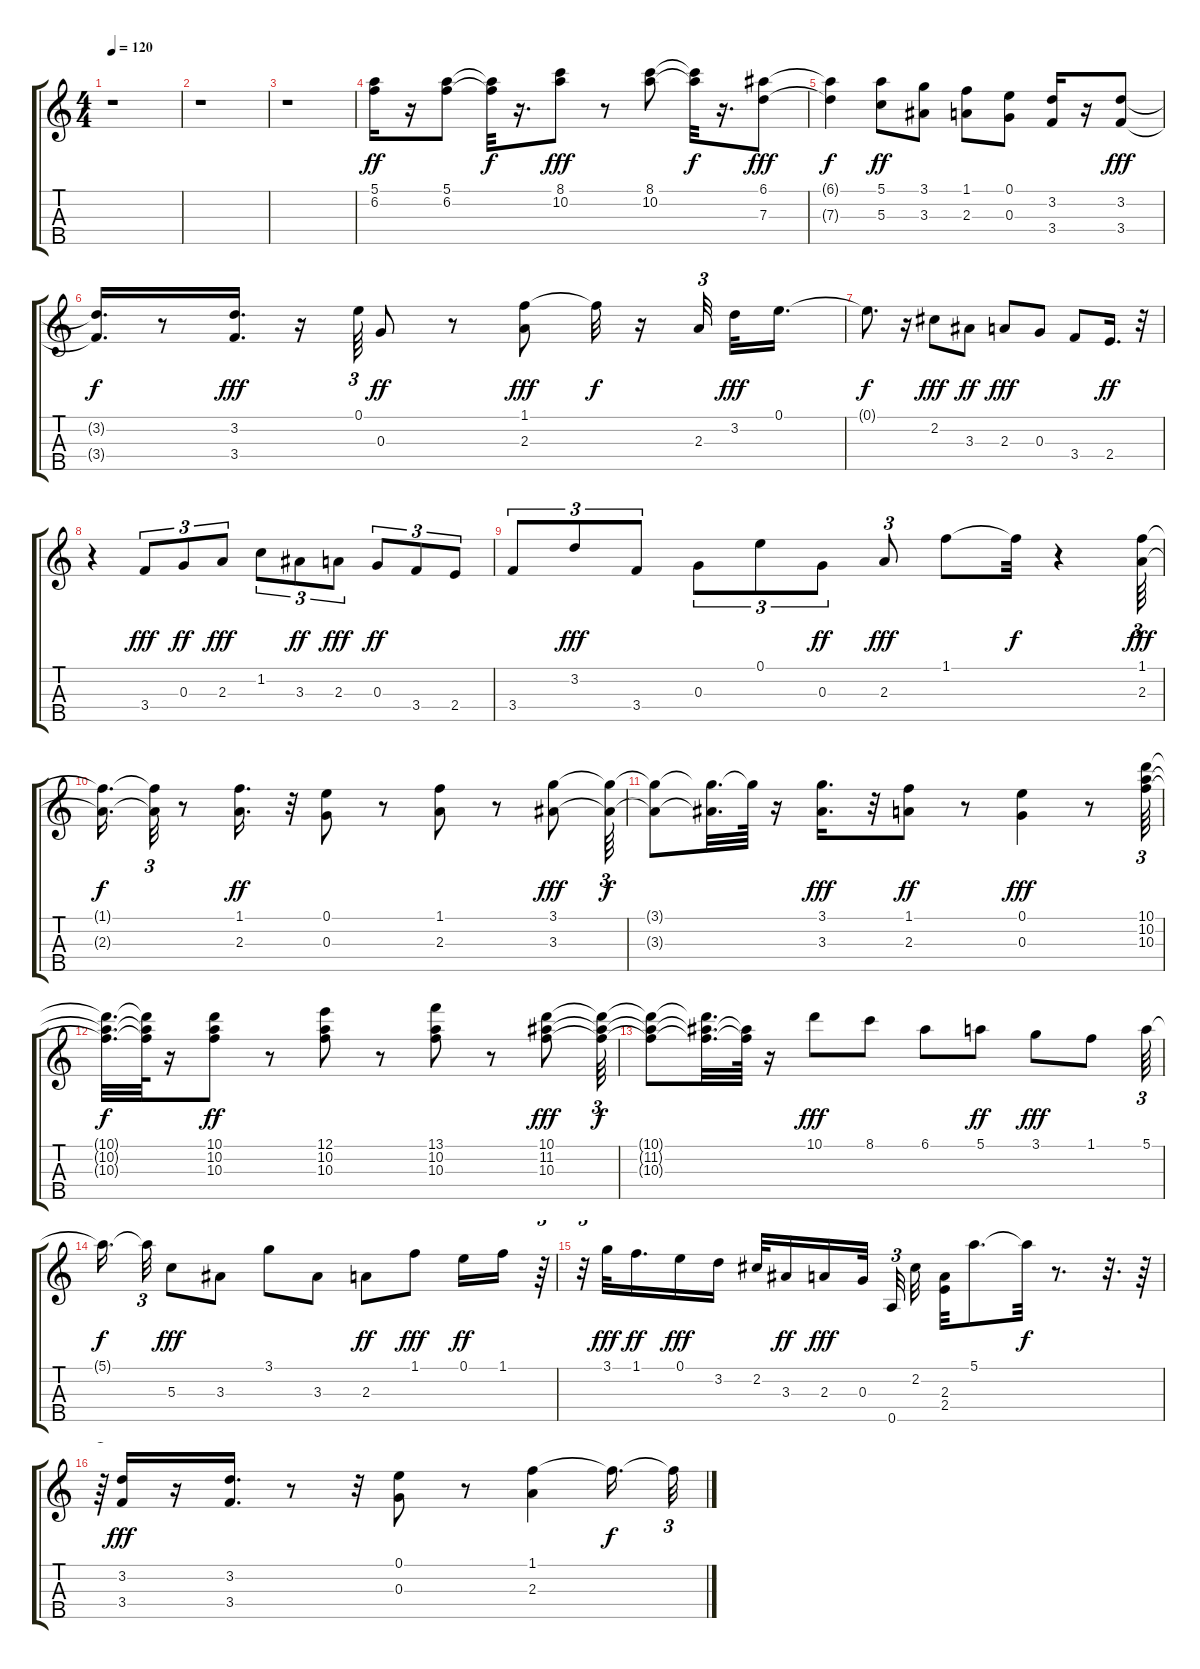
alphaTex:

\track "" {instrument acousticguitarsteel}
\staff {score tabs}
\tuning (E4 B3 G3 D3 A2) {hide}
\ts (4 4)
\tempo 120
\clef g2
\ks c
r.1{dy ff} |
r.1 |
r.1 |
(5.1 6.2).16 r.16 (5.1 6.2).8 (5.1{t} 6.2{t}).32{dy f} r.16{d} (8.1 10.2).8{dy fff} r.8 (8.1 10.2).8 (8.1{t} 10.2{t}).32{dy f} r.16{d} (6.1 7.3).8{dy fff} |
(6.1{t} 7.3{t}).4{dy f} (5.1 5.3).8{dy ff} (3.1 3.3).8 (1.1 2.3).8 (0.1 0.3).8 (3.2 3.4).16 r.16 (3.2 3.4).8{dy fff} |
(3.2{t} 3.4{t}).16{d dy f} r.8 (3.2 3.4).16{d dy fff} r.16 0.1.64{tu (3 2)} 0.3.8{dy ff} r.8 (1.1 2.3).8{dy fff} 1.1{t}.32{dy f} r.16 2.3.32{tu (3 2) beam splitsecondary} 3.2.32{dy fff} 0.1.16{d} |
0.1{t}.8{d dy f} r.16 2.2.8{dy fff} 3.3.8{dy ff} 2.3.8{dy fff} 0.3.8 3.4.8 2.4.16{d dy ff} r.32 |
r.4 3.4.8{tu (3 2) dy fff} 0.3.8{tu (3 2) dy ff} 2.3.8{tu (3 2) dy fff} 1.2.8{tu (3 2)} 3.3.8{tu (3 2) dy ff} 2.3.8{tu (3 2) dy fff} 0.3.8{tu (3 2) dy ff} 3.4.8{tu (3 2)} 2.4.8{tu (3 2)} |
3.4.8{tu (3 2)} 3.2.8{tu (3 2) dy fff} 3.4.8{tu (3 2)} 0.3.8{tu (3 2)} 0.1.8{tu (3 2)} 0.3.8{tu (3 2) dy ff} 2.3.8{tu (3 2) dy fff} 1.1.8 1.1{t}.32{dy f} r.4 (1.1 2.3).64{tu (3 2) dy fff} |
(1.1{t} 2.3{t}).16{d dy f} (1.1{t} 2.3{t}).32{tu (3 2)} r.8 (1.1 2.3).16{d dy ff} r.32 (0.1 0.3).8 r.8 (1.1 2.3).8 r.8 (3.1 3.3).8{dy fff} (3.1{t} 3.3{t}).64{tu (3 2) dy f} |
(3.1{t} 3.3{t}).8 (3.1{t} 3.3{t}).32{d} 3.1{t}.64 r.16 (3.1 3.3).16{d dy fff} r.32 (1.1 2.3).8{dy ff} r.8 (0.1 0.3).4{dy fff} r.8 (10.1 10.2 10.3).64{tu (3 2)} |
(10.1{t} 10.2{t} 10.3{t}).32{d dy f} (10.1{t} 10.2{t} 10.3{t}).64 r.16 (10.1 10.2 10.3).8{dy ff} r.8 (12.1 10.2 10.3).8 r.8 (13.1 10.2 10.3).8 r.8 (10.1 11.2 10.3).8{dy fff} (10.1{t} 11.2{t} 10.3{t}).64{tu (3 2) dy f} |
(10.1{t} 11.2{t} 10.3{t}).8 (10.1{t} 11.2{t} 10.3{t}).32{d} (11.2{t} 10.3{t}).64 r.16 10.1.8{dy fff} 8.1.8 6.1.8 5.1.8{dy ff} 3.1.8{dy fff} 1.1.8 5.1.64{tu (3 2)} |
5.1{t}.16{d dy f beam splitsecondary} 5.1{t}.32{tu (3 2)} 5.3.8{dy fff} 3.3.8 3.1.8 3.3.8 2.3.8{dy ff} 1.1.8{dy fff} 0.1.16{dy ff} 1.1.16 r.64{tu (3 2)} |
r.32{tu (3 2)} 3.1.32{dy fff} 1.1.16{d dy ff} 0.1.16{dy fff} 3.2.16 2.2.32 3.3.16{dy ff} 2.3.16{dy fff} 0.3.32{beam splitsecondary} 0.5.32{tu (3 2)} 2.2.32 (2.3 2.4).32 5.1.8{d} 5.1{t}.32{dy f} r.8{d} r.32{d} r.64 |
r.64{tu (3 2)} (3.2 3.4).16{dy fff} r.16 (3.2 3.4).16{d} r.8 r.32 (0.1 0.3).8 r.8 (1.1 2.3).4 1.1{t}.16{d dy f} 1.1{t}.32{tu (3 2)}
